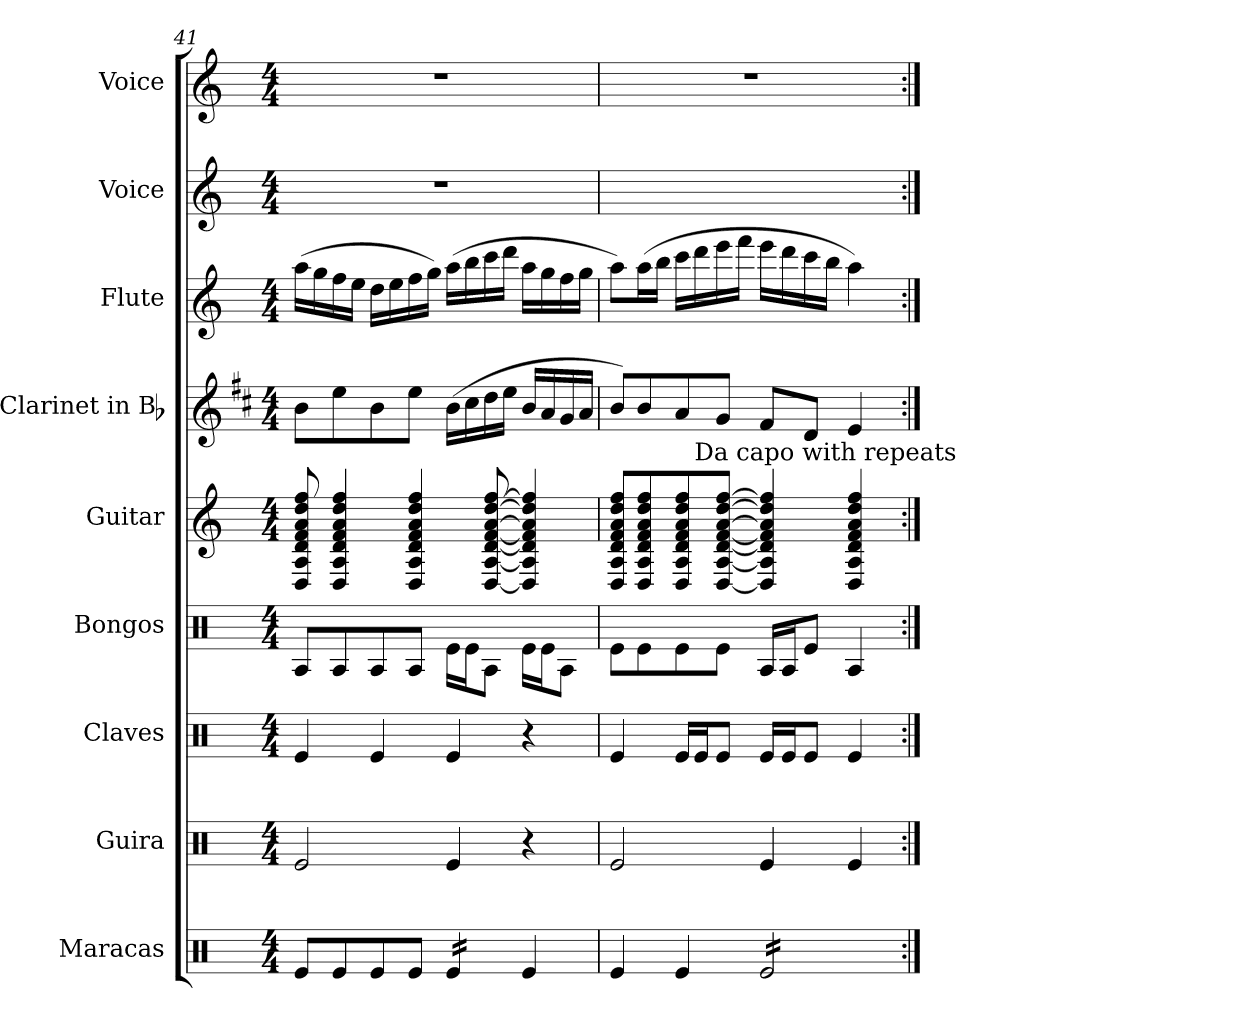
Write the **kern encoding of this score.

**kern	**kern	**kern	**kern	**kern	**kern	**kern	**kern	**kern
*part9	*part8	*part7	*part6	*part5	*part4	*part3	*part2	*part1
*staff9	*staff8	*staff7	*staff6	*staff5	*staff4	*staff3	*staff2	*staff1
*I"Maracas	*I"Guira	*I"Claves	*I"Bongos	*I"Guitar	*I"Clarinet in Bb	*I"Flute	*I"Voice	*I"Voice
*I'Mrcs.	*I'Gra.	*I'Clv.	*I'Bongos	*I'Gtr.	*I'Cl.	*I'Fl.	*I'Voice	*I'Voice
!!LO:LB:g=z
*clefX	*clefX	*clefX	*clefX	*clefG2	*clefG2	*clefG2	*clefG2	*clefG2
*	*	*	*	*ITrd7c12	*ITrd1c2	*	*	*
*k[]	*k[]	*k[]	*k[]	*k[]	*k[]	*k[]	*k[]	*k[]
*C:	*C:	*C:	*C:	*C:	*C:	*C:	*C:	*C:
*M4/4	*M4/4	*M4/4	*M4/4	*M4/4	*M4/4	*M4/4	*M4/4	*M4/4
=41	=41	=41	=41	=41	=41	=41	=41	=41
8Rei/L	2Rei/	4Rei/	8RAi/L	8DDi/ 8AAi 8Di 8Fi 8Ai 8di 8fi	8ai\L	(16aai\LL	1r	1r
.	.	.	.	.	.	16ggi\	.	.
8Rei/	.	.	8RAi/	4DDi/ 4AAi 4Di 4Fi 4Ai 4di 4fi	8ddi\	16ffi\	.	.
.	.	.	.	.	.	16eei\JJ	.	.
8Rei/	.	4Rei/	8RAi/	.	8ai\	16ddi\LL	.	.
.	.	.	.	.	.	16eei\	.	.
8Rei/J	.	.	8RAi/J	4DDi/ 4AAi 4Di 4Fi 4Ai 4di 4fi	8ddi\J	16ffi\	.	.
.	.	.	.	.	.	16ggi\JJ)	.	.
*tremolo	*	*	*	*	*	*	*	*
16Rei/LL	4Rei/	4Rei/	16Rei\LL	.	(16ai\LL	(16aai\LL	.	.
16Rei/	.	.	16Rei\J	.	16bi\	16bbi\	.	.
16Rei/	.	.	8RAi\J	[8DDi/ [8AAi [8Di [8Fi [8Ai [8di [8fi	16cci\	16ccci\	.	.
16Rei/JJ	.	.	.	.	16ddi\JJ	16dddi\JJ	.	.
*Xtremolo	*	*	*	*	*	*	*	*
4Rei/	4r	4r	16Rei\LL	4DDi/] 4AAi] 4Di] 4Fi] 4Ai] 4di] 4fi]	16ai/LL	16aai\LL	.	.
.	.	.	16Rei\J	.	16gi/	16ggi\	.	.
.	.	.	8RAi\J	.	16fi/	16ffi\	.	.
.	.	.	.	.	16gi/JJ	16ggi\JJ	.	.
=42	=42	=42	=42	=42	=42	=42	=42	=42
*	*	*	*	*^	*	*	*	*
4Rei/	2Rei/	4Rei/	8Rei\L	8DDi/ 8AAi 8Di 8Fi 8Ai 8di 8fiL	4ryy	8ai/L)	8aai\L)	1ryy	1r
.	.	.	8Rei\	8DDi/ 8AAi 8Di 8Fi 8Ai 8di 8fi	.	8ai/	(16aai\L	.	.
.	.	.	.	.	.	.	16bbi\JJ	.	.
4Rei/	.	16Rei/LL	8Rei\	8DDi/ 8AAi 8Di 8Fi 8Ai 8di 8fi	16ryy	8gi/	16ccci\LL	.	.
!	!	!	!	!	!LO:TX:a:t=Da capo with repeats	!	!	!	!
.	.	16Rei/J	.	.	2ryy	.	16dddi\	.	.
.	.	8Rei/J	8Rei\J	[8DDi/ [8AAi [8Di [8Fi [8Ai [8di [8fiJ	.	8fi/J	16eeei\	.	.
.	.	.	.	.	.	.	16fffi\JJ	.	.
*tremolo	*	*	*	*	*	*	*	*	*
16Rei/LL	4Rei/	16Rei/LL	16RAi/LL	4DDi/] 4AAi] 4Di] 4Fi] 4Ai] 4di] 4fi]	.	8ei/L	16eeei\LL	.	.
16Rei/	.	16Rei/J	16RAi/J	.	.	.	16dddi\	.	.
16Rei/	.	8Rei/J	8Rei/J	.	.	8ci/J	16ccci\	.	.
16Rei/	.	.	.	.	.	.	16bbi\JJ	.	.
16Rei/	4Rei/	4Rei/	4RAi/	4DDi/ 4AAi 4Di 4Fi 4Ai 4di 4fi	.	4di/	4aai\)	.	.
16Rei/	.	.	.	.	8.ryy	.	.	.	.
16Rei/	.	.	.	.	.	.	.	.	.
16Rei/JJ	.	.	.	.	.	.	.	.	.
*Xtremolo	*	*	*	*	*	*	*	*	*
*	*	*	*	*v	*v	*	*	*	*
=:|!	=:|!	=:|!	=:|!	=:|!	=:|!	=:|!	=:|!	=:|!
*-	*-	*-	*-	*-	*-	*-	*-	*-
